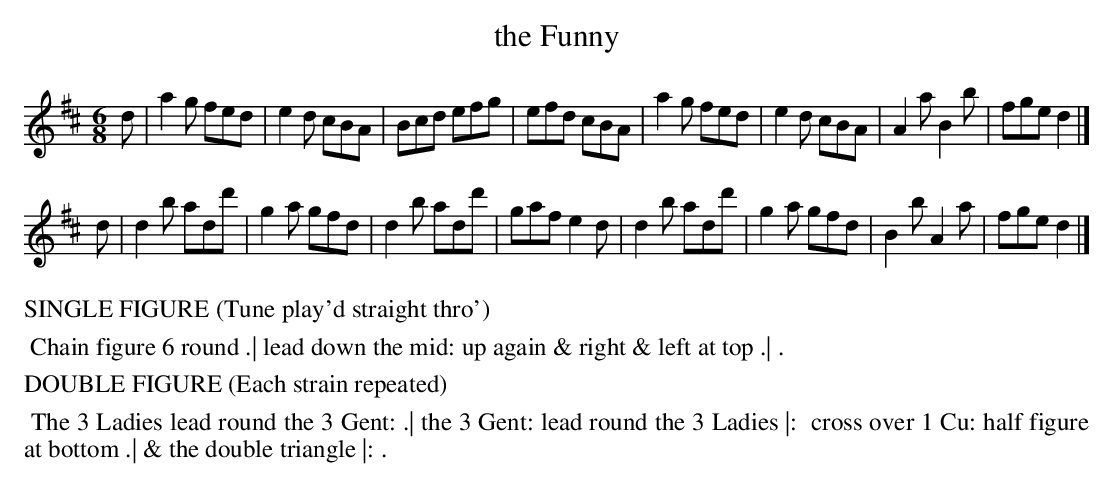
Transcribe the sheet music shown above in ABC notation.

X:1
T: the Funny
M: 6/8
L: 1/8
K: D
d |\
a2g fed | e2d cBA | Bcd efg | efd cBA |\
a2g fed | e2d cBA | A2a B2b | fge d2 |]
d |\
d2b add'| g2a gfd | d2b add'| gaf e2d |\
d2b add'| g2a gfd | B2b A2a | fge d2 |]
